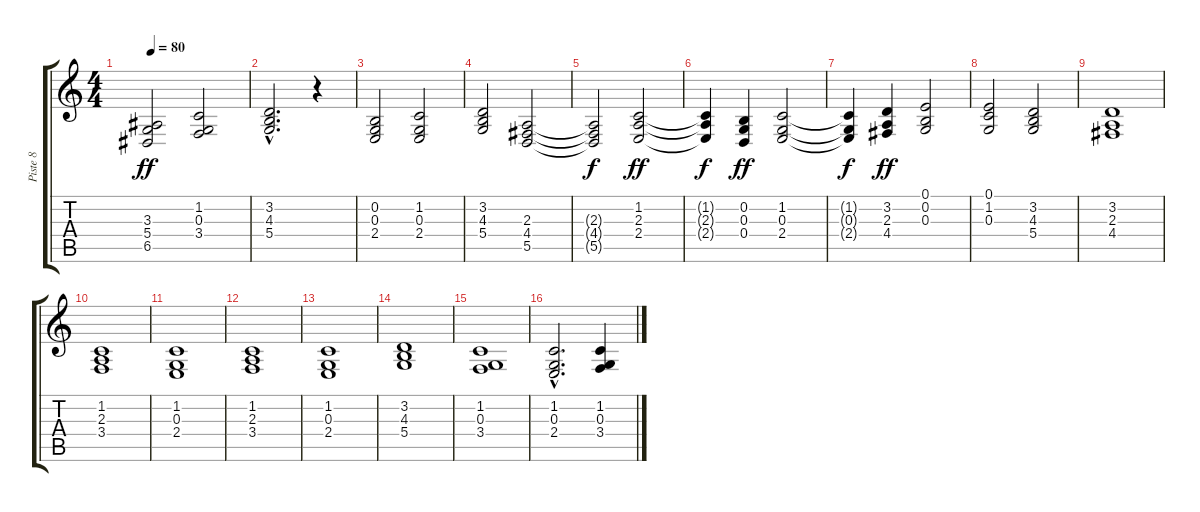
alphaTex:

\track ("Piste 8" "Piste 8") {instrument synthvoice}
\staff {score tabs}
\tuning (E4 B3 G3 D3 A2 E2) {hide}
\ts (4 4)
\tempo 80
\clef g2
\ks c
(3.3 5.4 6.5).2{dy ff} (1.2 0.3 3.4).2 |
(3.2{hac} 4.3{hac} 5.4{hac}).2{d} r.4 |
(0.2 0.3 2.4).2 (1.2 0.3 2.4).2 |
(3.2 4.3 5.4).2 (2.3 4.4 5.5).2 |
(2.3{t} 4.4{t} 5.5{t}).2{dy f} (1.2 2.3 2.4).2{dy ff} |
(1.2{t} 2.3{t} 2.4{t}).4{dy f} (0.2 0.3 0.4).4{dy ff} (1.2 0.3 2.4).2 |
(1.2{t} 0.3{t} 2.4{t}).4{dy f} (3.2 2.3 4.4).4{dy ff} (0.1 0.2 0.3).2 |
(0.1 1.2 0.3).2 (3.2 4.3 5.4).2 |
(3.2 2.3 4.4).1 |
(1.2 2.3 3.4).1 |
(1.2 0.3 2.4).1 |
(1.2 2.3 3.4).1 |
(1.2 0.3 2.4).1 |
(3.2 4.3 5.4).1 |
(1.2 0.3 3.4).1 |
(1.2{hac} 0.3{hac} 2.4{hac}).2{d} (1.2 0.3 3.4).4
